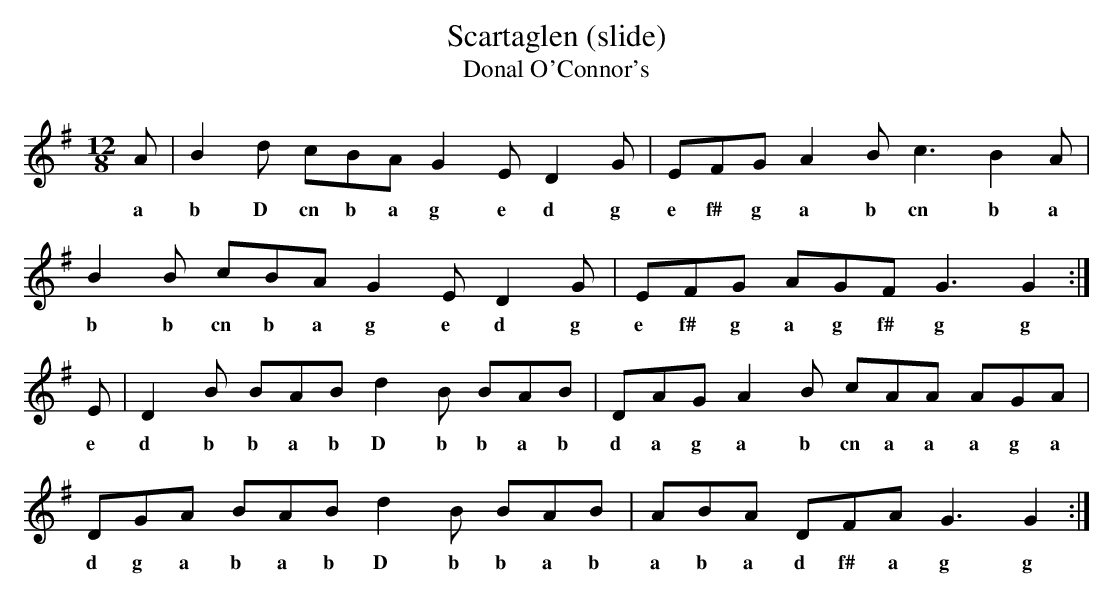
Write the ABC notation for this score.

X:1
T:Scartaglen (slide)
T:Donal O'Connor's
L: 1/8
M: 12/8
K:G
A|B2d cBA G2E D2G|EFG A2B c3 B2A|
w:a b D cn b a g e d g e f# g a b cn b a
B2B cBA G2E D2G|EFG AGF G3 G2 :|
w:b b cn b a g e d g e f# g a g f# g g
E|D2B BAB d2B BAB|DAG A2B cAA AGA|
w:e d b b a b D b b a b d a g a b cn a a a g a
DGA BAB d2B BAB|ABA DFA G3 G2 :|
w:d g a b a b D b b a b a b a d f# a g g
